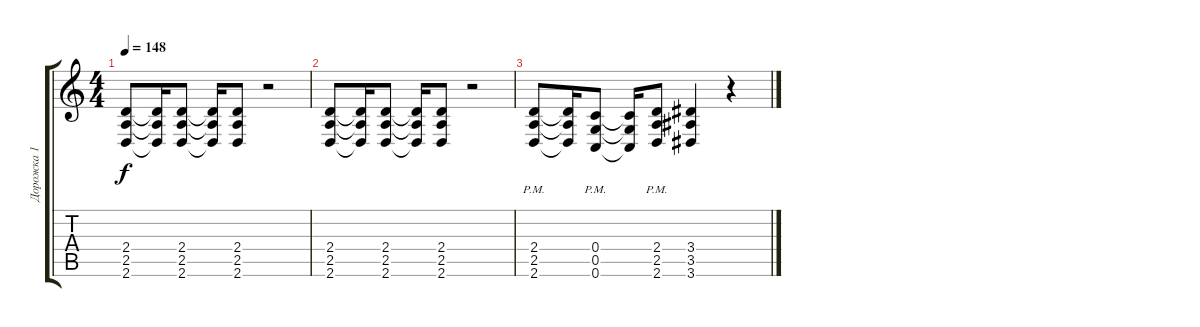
\track ("Дорожка 1" "Дорожка 1") {instrument overdrivenguitar}
\staff {score tabs}
\tuning (D4 A3 F3 C3 G2 C2) {hide}
\ts (4 4)
\tempo 148
\clef g2
\ks c
(2.4 2.5 2.6).8{dy f} (2.4{t} 2.5{t} 2.6{t}).16 (2.4 2.5 2.6).8 (2.4{t} 2.5{t} 2.6{t}).16 (2.4 2.5 2.6).8 r.2 |
(2.4 2.5 2.6).8 (2.4{t} 2.5{t} 2.6{t}).16 (2.4 2.5 2.6).8 (2.4{t} 2.5{t} 2.6{t}).16 (2.4 2.5 2.6).8 r.2 |
(2.4{pm} 2.5{pm} 2.6{pm}).8 (2.4{t} 2.5{t} 2.6{t}).16 (0.4{pm} 0.5{pm} 0.6{pm}).8 (0.4{t} 0.5{t} 0.6{t}).16 (2.4{pm} 2.5{pm} 2.6{pm}).8 (3.4 3.5 3.6).4 r.4
